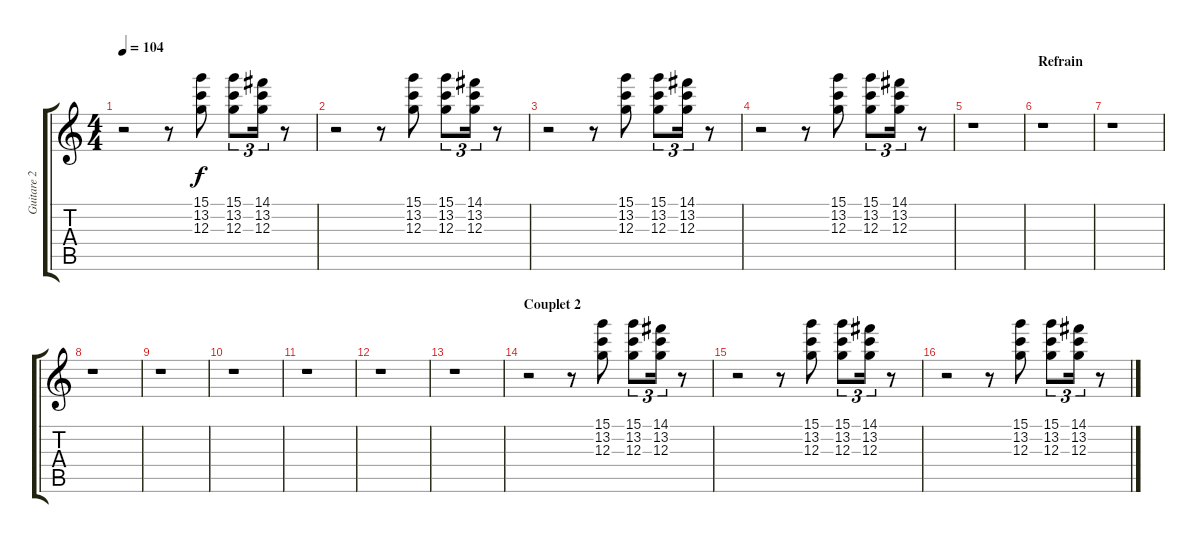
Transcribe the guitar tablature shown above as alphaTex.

\track ("Guitare 2" "Guitare 2") {instrument electricguitarjazz}
\staff {score tabs}
\tuning (E4 B3 G3 D3 A2 E2) {hide}
\ts (4 4)
\tempo 104
\clef g2
\ks c
r.2{dy f} r.8 (15.1 13.2 12.3).8 (15.1 13.2 12.3).8{tu (3 2)} (14.1 13.2 12.3).16{tu (3 2)} r.8 |
r.2 r.8 (15.1 13.2 12.3).8 (15.1 13.2 12.3).8{tu (3 2)} (14.1 13.2 12.3).16{tu (3 2)} r.8 |
r.2 r.8 (15.1 13.2 12.3).8 (15.1 13.2 12.3).8{tu (3 2)} (14.1 13.2 12.3).16{tu (3 2)} r.8 |
r.2 r.8 (15.1 13.2 12.3).8 (15.1 13.2 12.3).8{tu (3 2)} (14.1 13.2 12.3).16{tu (3 2)} r.8 |
r.1 |
\section ("" "Refrain")
r.1 |
r.1 |
r.1 |
r.1 |
r.1 |
r.1 |
r.1 |
r.1 |
\section ("" "Couplet 2")
r.2 r.8 (15.1 13.2 12.3).8 (15.1 13.2 12.3).8{tu (3 2)} (14.1 13.2 12.3).16{tu (3 2)} r.8 |
r.2 r.8 (15.1 13.2 12.3).8 (15.1 13.2 12.3).8{tu (3 2)} (14.1 13.2 12.3).16{tu (3 2)} r.8 |
r.2 r.8 (15.1 13.2 12.3).8 (15.1 13.2 12.3).8{tu (3 2)} (14.1 13.2 12.3).16{tu (3 2)} r.8
